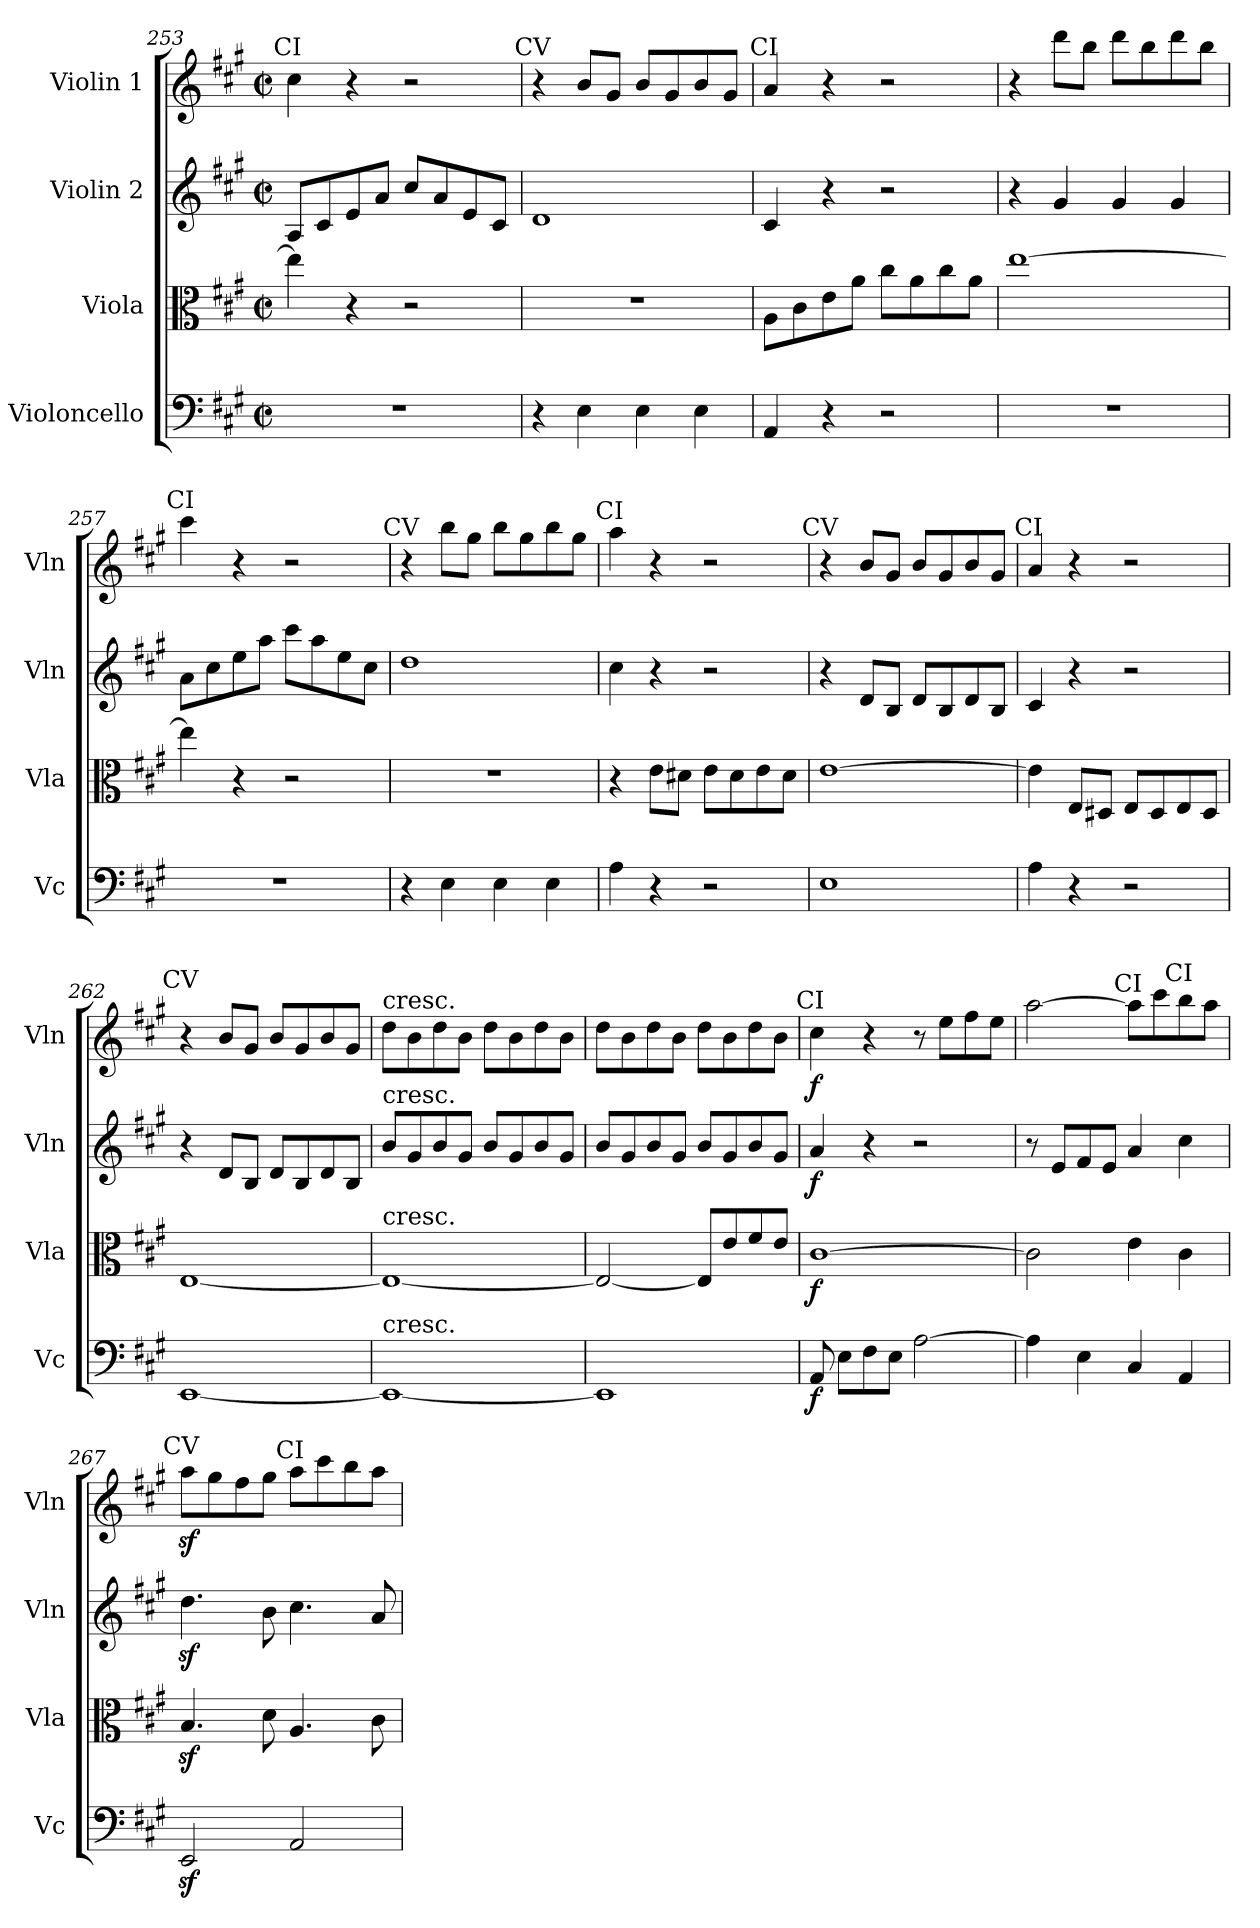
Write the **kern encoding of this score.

**kern	**dynam	**kern	**dynam	**kern	**dynam	**kern	**dynam
*part4	*part4	*part3	*part3	*part2	*part2	*part1	*part1
*staff4	*staff4	*staff3	*staff3	*staff2	*staff2	*staff1	*staff1
*I"Violoncello	*	*I"Viola	*	*I"Violin 2	*	*I"Violin 1	*
*I'Vc	*	*I'Vla	*	*I'Vln	*	*I'Vln	*
*clefF4	*	*clefC3	*	*clefG2	*	*clefG2	*
*k[f#c#g#]	*	*k[f#c#g#]	*	*k[f#c#g#]	*	*k[f#c#g#]	*
*A:	*	*A:	*	*A:	*	*A:	*
*M2/2	*	*M2/2	*	*M2/2	*	*M2/2	*
*met(c|)	*	*met(c|)	*	*met(c|)	*	*met(c|)	*
=253	=253	=253	=253	=253	=253	=253	=253
!	!	!	!	!	!	!LO:TX:a:cj:t=CI	!
1r	.	4ee\]	.	8A/L	.	4cc#\	.
.	.	.	.	8c#/	.	.	.
.	.	4r	.	8e/	.	4r	.
.	.	.	.	8a/J	.	.	.
.	.	2r	.	8cc#/L	.	2r	.
.	.	.	.	8a/	.	.	.
.	.	.	.	8e/	.	.	.
.	.	.	.	8c#/J	.	.	.
=254	=254	=254	=254	=254	=254	=254	=254
!	!	!	!	!	!	!LO:TX:a:cj:t=CV	!
4r	.	1r	.	1d	.	4r	.
4E\	.	.	.	.	.	8b/L	.
.	.	.	.	.	.	8g#/J	.
4E\	.	.	.	.	.	8b/L	.
.	.	.	.	.	.	8g#/	.
4E\	.	.	.	.	.	8b/	.
.	.	.	.	.	.	8g#/J	.
!!LO:PB:g=z
=255	=255	=255	=255	=255	=255	=255	=255
!	!	!	!	!	!	!LO:TX:a:cj:t=CI	!
4AA/	.	8A\L	.	4c#/	.	4a/	.
.	.	8c#\	.	.	.	.	.
4r	.	8e\	.	4r	.	4r	.
.	.	8a\J	.	.	.	.	.
2r	.	8cc#\L	.	2r	.	2r	.
.	.	8a\	.	.	.	.	.
.	.	8cc#\	.	.	.	.	.
.	.	8a\J	.	.	.	.	.
=256	=256	=256	=256	=256	=256	=256	=256
1r	.	[1ee	.	4r	.	4r	.
.	.	.	.	4g#/	.	8ddd\L	.
.	.	.	.	.	.	8bb\J	.
.	.	.	.	4g#/	.	8ddd\L	.
.	.	.	.	.	.	8bb\	.
.	.	.	.	4g#/	.	8ddd\	.
.	.	.	.	.	.	8bb\J	.
=257	=257	=257	=257	=257	=257	=257	=257
!	!	!	!	!	!	!LO:TX:a:cj:t=CI	!
1r	.	4ee\]	.	8a\L	.	4ccc#\	.
.	.	.	.	8cc#\	.	.	.
.	.	4r	.	8ee\	.	4r	.
.	.	.	.	8aa\J	.	.	.
.	.	2r	.	8ccc#\L	.	2r	.
.	.	.	.	8aa\	.	.	.
.	.	.	.	8ee\	.	.	.
.	.	.	.	8cc#\J	.	.	.
=258	=258	=258	=258	=258	=258	=258	=258
!	!	!	!	!	!	!LO:TX:a:cj:t=CV	!
4r	.	1r	.	1dd	.	4r	.
4E\	.	.	.	.	.	8bb\L	.
.	.	.	.	.	.	8gg#\J	.
4E\	.	.	.	.	.	8bb\L	.
.	.	.	.	.	.	8gg#\	.
4E\	.	.	.	.	.	8bb\	.
.	.	.	.	.	.	8gg#\J	.
!!LO:PB:g=z
=259	=259	=259	=259	=259	=259	=259	=259
!	!	!	!	!	!	!LO:TX:a:cj:t=CI	!
4A\	.	4r	.	4cc#\	.	4aa\	.
4r	.	8e\L	.	4r	.	4r	.
.	.	8d#X\J	.	.	.	.	.
2r	.	8e\L	.	2r	.	2r	.
.	.	8d#\	.	.	.	.	.
.	.	8e\	.	.	.	.	.
.	.	8d#\J	.	.	.	.	.
=260	=260	=260	=260	=260	=260	=260	=260
!	!	!	!	!	!	!LO:TX:a:cj:t=CV	!
1E	.	[1e	.	4r	.	4r	.
.	.	.	.	8d/L	.	8b/L	.
.	.	.	.	8B/J	.	8g#/J	.
.	.	.	.	8d/L	.	8b/L	.
.	.	.	.	8B/	.	8g#/	.
.	.	.	.	8d/	.	8b/	.
.	.	.	.	8B/J	.	8g#/J	.
=261	=261	=261	=261	=261	=261	=261	=261
!	!	!	!	!	!	!LO:TX:a:cj:t=CI	!
4A\	.	4e\]	.	4c#/	.	4a/	.
4r	.	8E/L	.	4r	.	4r	.
.	.	8D#X/J	.	.	.	.	.
2r	.	8E/L	.	2r	.	2r	.
.	.	8D#/	.	.	.	.	.
.	.	8E/	.	.	.	.	.
.	.	8D#/J	.	.	.	.	.
=262	=262	=262	=262	=262	=262	=262	=262
!	!	!	!	!	!	!LO:TX:a:cj:t=CV	!
[1EE	.	[1E	.	4r	.	4r	.
.	.	.	.	8d/L	.	8b/L	.
.	.	.	.	8B/J	.	8g#/J	.
.	.	.	.	8d/L	.	8b/L	.
.	.	.	.	8B/	.	8g#/	.
.	.	.	.	8d/	.	8b/	.
.	.	.	.	8B/J	.	8g#/J	.
!!LO:LB:g=z
=263	=263	=263	=263	=263	=263	=263	=263
!	!	!	!	!	!	!LO:TX:a:t=cresc.	!
!	!	!	!	!LO:TX:a:t=cresc.	!	!	!
!	!	!LO:TX:a:t=cresc.	!	!	!	!	!
!LO:TX:a:t=cresc.	!	!	!	!	!	!	!
1EE_	.	1E_	.	8b/L	.	8dd\L	.
.	.	.	.	8g#/	.	8b\	.
.	.	.	.	8b/	.	8dd\	.
.	.	.	.	8g#/J	.	8b\J	.
.	.	.	.	8b/L	.	8dd\L	.
.	.	.	.	8g#/	.	8b\	.
.	.	.	.	8b/	.	8dd\	.
.	.	.	.	8g#/J	.	8b\J	.
=264	=264	=264	=264	=264	=264	=264	=264
1EE]	.	2E/_	.	8b/L	.	8dd\L	.
.	.	.	.	8g#/	.	8b\	.
.	.	.	.	8b/	.	8dd\	.
.	.	.	.	8g#/J	.	8b\J	.
.	.	8E/L]	.	8b/L	.	8dd\L	.
.	.	8e/	.	8g#/	.	8b\	.
.	.	8f#/	.	8b/	.	8dd\	.
.	.	8e/J	.	8g#/J	.	8b\J	.
=265	=265	=265	=265	=265	=265	=265	=265
!	!	!	!	!	!	!LO:TX:a:cj:t=CI	!
!	!LO:DY:b	!	!LO:DY:b	!	!LO:DY:b	!	!LO:DY:b
8AA/	f	[1c#	f	4a/	f	4cc#\	f
8E\L	.	.	.	.	.	.	.
8F#\	.	.	.	4r	.	4r	.
8E\J	.	.	.	.	.	.	.
[2A\	.	.	.	2r	.	8r	.
.	.	.	.	.	.	8ee\L	.
.	.	.	.	.	.	8ff#\	.
.	.	.	.	.	.	8ee\J	.
=266	=266	=266	=266	=266	=266	=266	=266
4A\]	.	2c#\]	.	8r	.	[2aa\	.
.	.	.	.	8e/L	.	.	.
4E\	.	.	.	8f#/	.	.	.
.	.	.	.	8e/J	.	.	.
!	!	!	!	!	!	!LO:TX:a:cj:t=CI	!
4C#/	.	4e\	.	4a/	.	8aa\L]	.
.	.	.	.	.	.	8ccc#\	.
!	!	!	!	!	!	!LO:TX:a:cj:t=CI	!
4AA/	.	4c#\	.	4cc#\	.	8bb\	.
.	.	.	.	.	.	8aa\J	.
!!LO:PB:g=z
=267	=267	=267	=267	=267	=267	=267	=267
!	!	!	!	!	!	!LO:TX:a:cj:t=CV	!
2EEz</	.	4.Bz</	.	4.ddz<\	.	8aaz<\L	.
.	.	.	.	.	.	8gg#\	.
.	.	.	.	.	.	8ff#\	.
.	.	8d\	.	8b\	.	8gg#\J	.
!	!	!	!	!	!	!LO:TX:a:cj:t=CI	!
2AA/	.	4.A/	.	4.cc#\	.	8aa\L	.
.	.	.	.	.	.	8ccc#\	.
.	.	.	.	.	.	8bb\	.
.	.	8c#\	.	8a/	.	8aa\J	.
=	=	=	=	=	=	=	=
*-	*-	*-	*-	*-	*-	*-	*-
